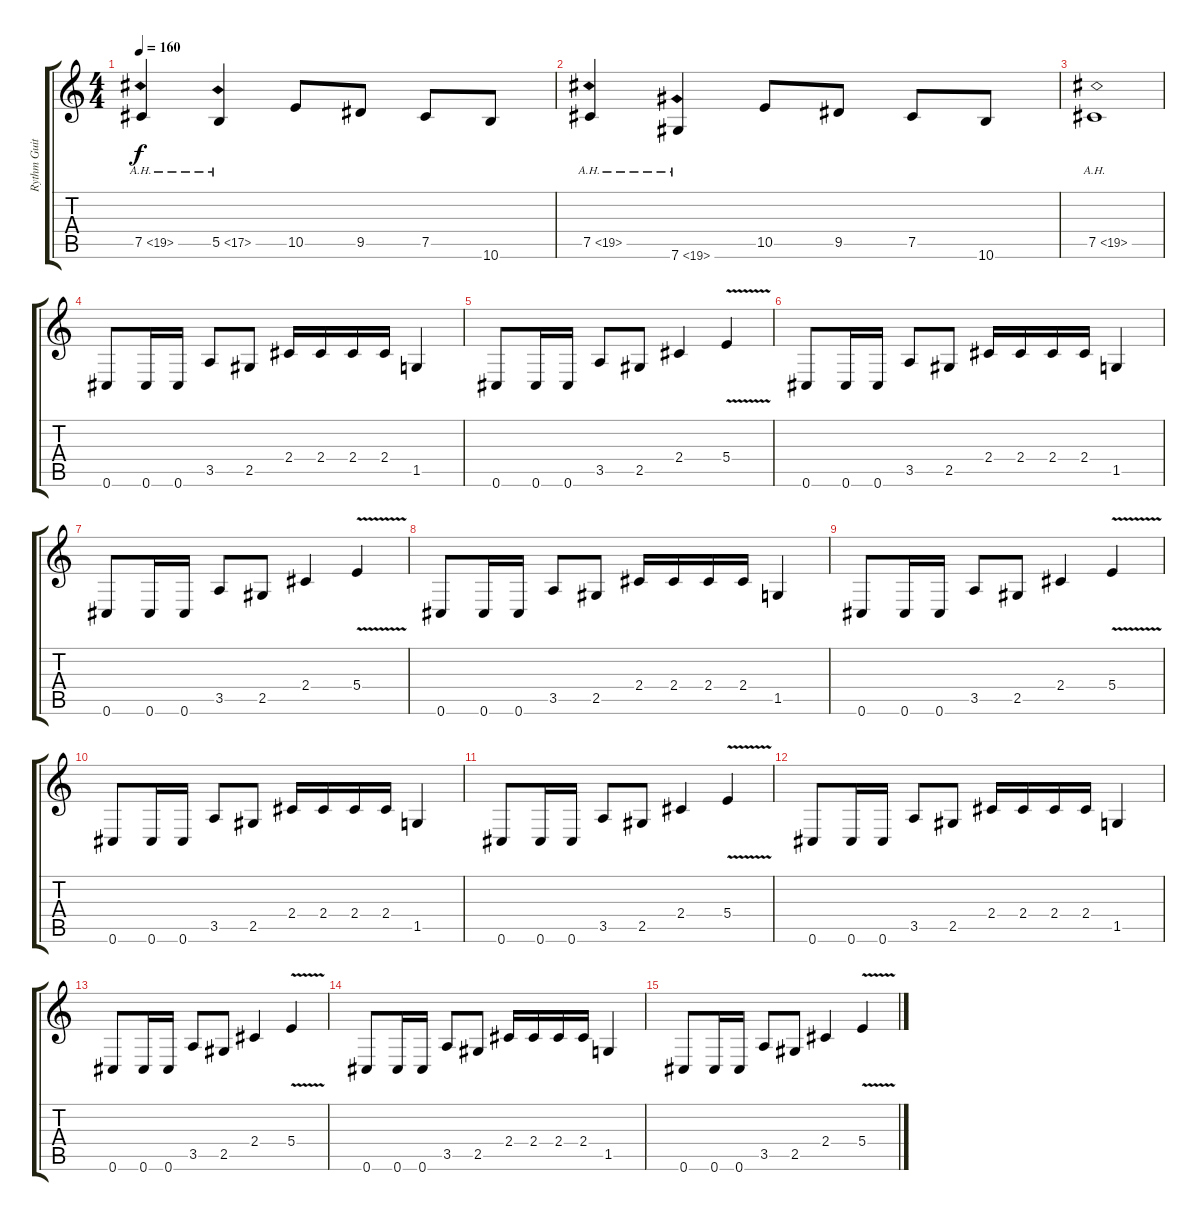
\track ("Rythm Guitar" "Rythm Guit") {instrument distortionguitar}
\staff {score tabs}
\tuning (Db4 Ab3 E3 B2 Gb2 Db2) {hide}
\ts (4 4)
\tempo 160
\clef g2
\ks c
7.5{ah 12}.4{dy f} 5.5{ah 12}.4 10.5.8 9.5.8 7.5.8 10.6.8 |
7.5{ah 12}.4 7.6{ah 12}.4 10.5.8 9.5.8 7.5.8 10.6.8 |
7.5{ah 12}.1 |
0.6.8 0.6.16 0.6.16 3.5.8 2.5.8 2.4.16 2.4.16 2.4.16 2.4.16 1.5.4 |
0.6.8 0.6.16 0.6.16 3.5.8 2.5.8 2.4.4 5.4{v}.4 |
0.6.8 0.6.16 0.6.16 3.5.8 2.5.8 2.4.16 2.4.16 2.4.16 2.4.16 1.5.4 |
0.6.8 0.6.16 0.6.16 3.5.8 2.5.8 2.4.4 5.4{v}.4 |
0.6.8 0.6.16 0.6.16 3.5.8 2.5.8 2.4.16 2.4.16 2.4.16 2.4.16 1.5.4 |
0.6.8 0.6.16 0.6.16 3.5.8 2.5.8 2.4.4 5.4{v}.4 |
0.6.8 0.6.16 0.6.16 3.5.8 2.5.8 2.4.16 2.4.16 2.4.16 2.4.16 1.5.4 |
0.6.8 0.6.16 0.6.16 3.5.8 2.5.8 2.4.4 5.4{v}.4 |
0.6.8 0.6.16 0.6.16 3.5.8 2.5.8 2.4.16 2.4.16 2.4.16 2.4.16 1.5.4 |
0.6.8 0.6.16 0.6.16 3.5.8 2.5.8 2.4.4 5.4{v}.4 |
0.6.8 0.6.16 0.6.16 3.5.8 2.5.8 2.4.16 2.4.16 2.4.16 2.4.16 1.5.4 |
0.6.8 0.6.16 0.6.16 3.5.8 2.5.8 2.4.4 5.4{v}.4
